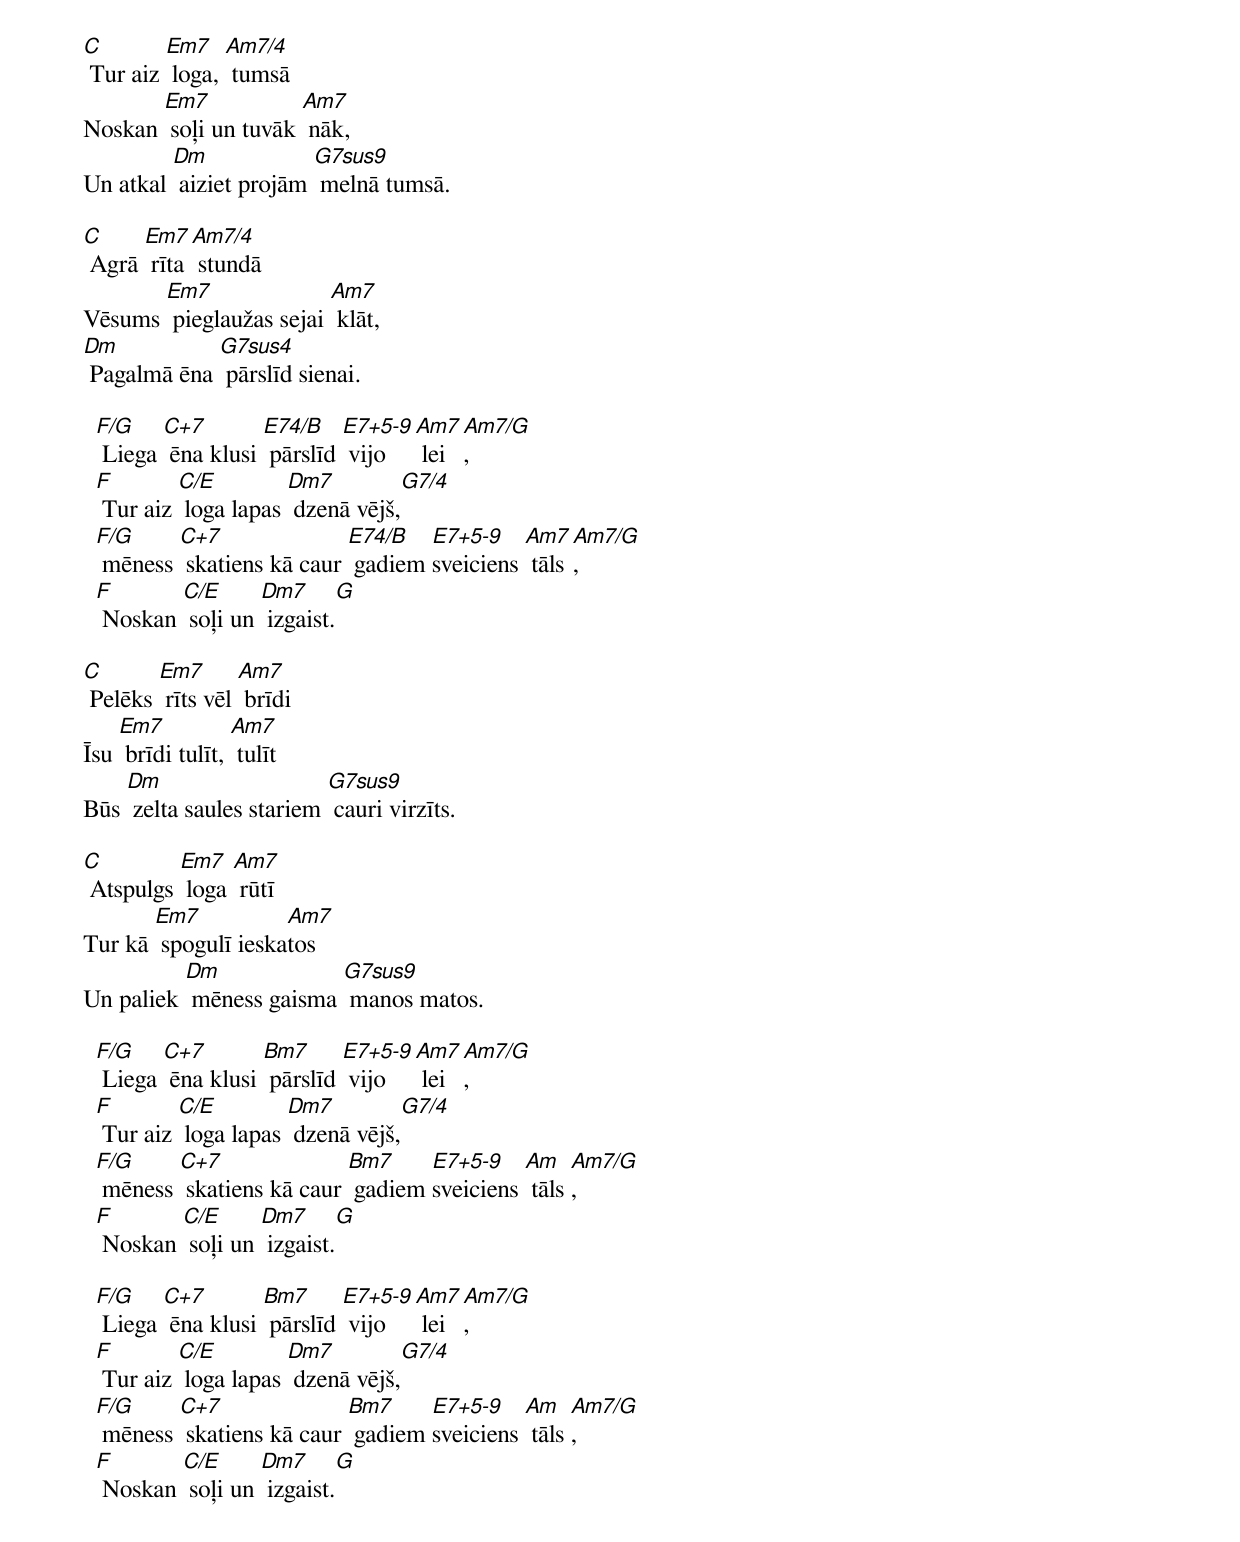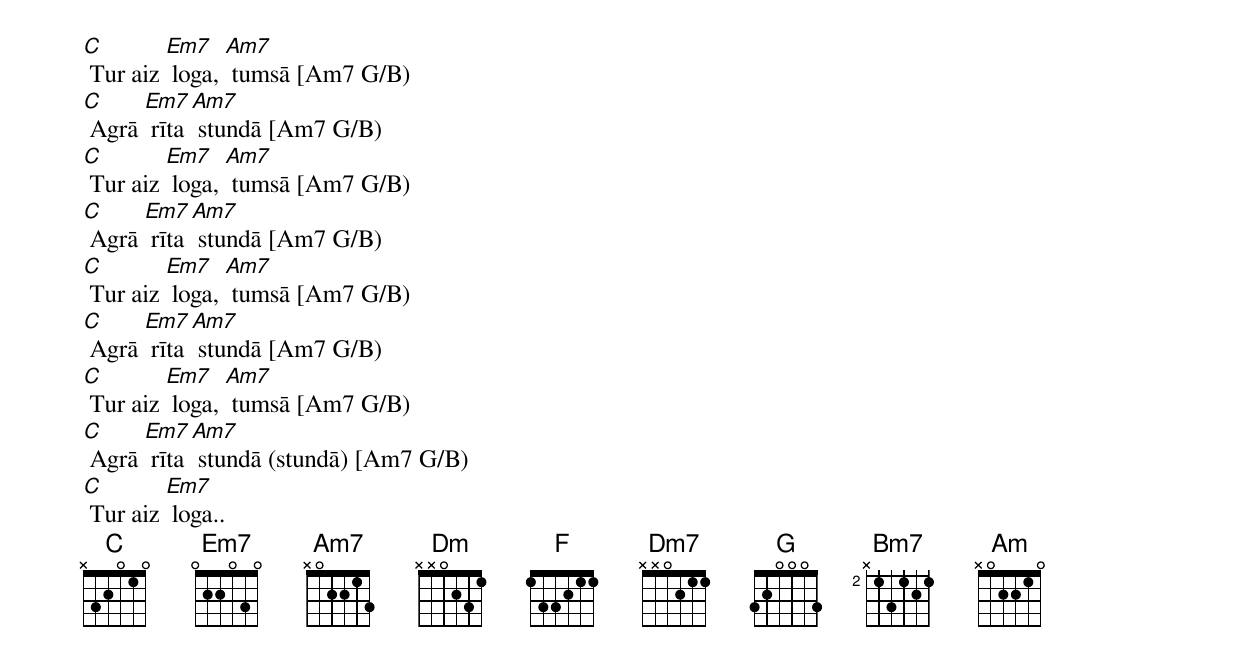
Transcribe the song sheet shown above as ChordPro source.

[C] Tur aiz [Em7] loga, [Am7/4] tumsā
Noskan [Em7] soļi un tuvāk [Am7] nāk,
Un atkal [Dm] aiziet projām [G7sus9] melnā tumsā.

[C] Agrā [Em7] rīta [Am7/4] stundā
Vēsums [Em7] pieglaužas sejai [Am7] klāt,
[Dm] Pagalmā ēna [G7sus4] pārslīd sienai.

  [F/G] Liega [C+7] ēna klusi [E74/B] pārslīd [E7+5-9] vijo [Am7] lei [Am7/G],
  [F] Tur aiz [C/E] loga lapas [Dm7] dzenā vējš,[G7/4]
  [F/G] mēness [C+7] skatiens kā caur [E74/B] gadiem [E7+5-9]sveiciens [Am7] tāls [Am7/G],
  [F] Noskan [C/E] soļi un [Dm7] izgaist.[G]

[C] Pelēks [Em7] rīts vēl [Am7] brīdi
Īsu [Em7] brīdi tulīt, [Am7] tulīt
Būs [Dm] zelta saules stariem [G7sus9] cauri virzīts.

[C] Atspulgs [Em7] loga [Am7] rūtī
Tur kā [Em7] spogulī ieska[Am7]tos
Un paliek [Dm] mēness gaisma [G7sus9] manos matos.

  [F/G] Liega [C+7] ēna klusi [Bm7] pārslīd [E7+5-9] vijo [Am7] lei [Am7/G],
  [F] Tur aiz [C/E] loga lapas [Dm7] dzenā vējš,[G7/4]
  [F/G] mēness [C+7] skatiens kā caur [Bm7] gadiem [E7+5-9]sveiciens [Am] tāls [Am7/G],
  [F] Noskan [C/E] soļi un [Dm7] izgaist.[G]

  [F/G] Liega [C+7] ēna klusi [Bm7] pārslīd [E7+5-9] vijo [Am7] lei [Am7/G],
  [F] Tur aiz [C/E] loga lapas [Dm7] dzenā vējš,[G7/4]
  [F/G] mēness [C+7] skatiens kā caur [Bm7] gadiem [E7+5-9]sveiciens [Am] tāls [Am7/G],
  [F] Noskan [C/E] soļi un [Dm7] izgaist.[G]

[C] Tur aiz [Em7] loga, [Am7] tumsā [Am7 G/B)
[C] Agrā [Em7] rīta [Am7] stundā [Am7 G/B)
[C] Tur aiz [Em7] loga, [Am7] tumsā [Am7 G/B)
[C] Agrā [Em7] rīta [Am7] stundā [Am7 G/B)
[C] Tur aiz [Em7] loga, [Am7] tumsā [Am7 G/B)
[C] Agrā [Em7] rīta [Am7] stundā [Am7 G/B)
[C] Tur aiz [Em7] loga, [Am7] tumsā [Am7 G/B)
[C] Agrā [Em7] rīta [Am7] stundā (stundā) [Am7 G/B)
[C] Tur aiz [Em7] loga..
